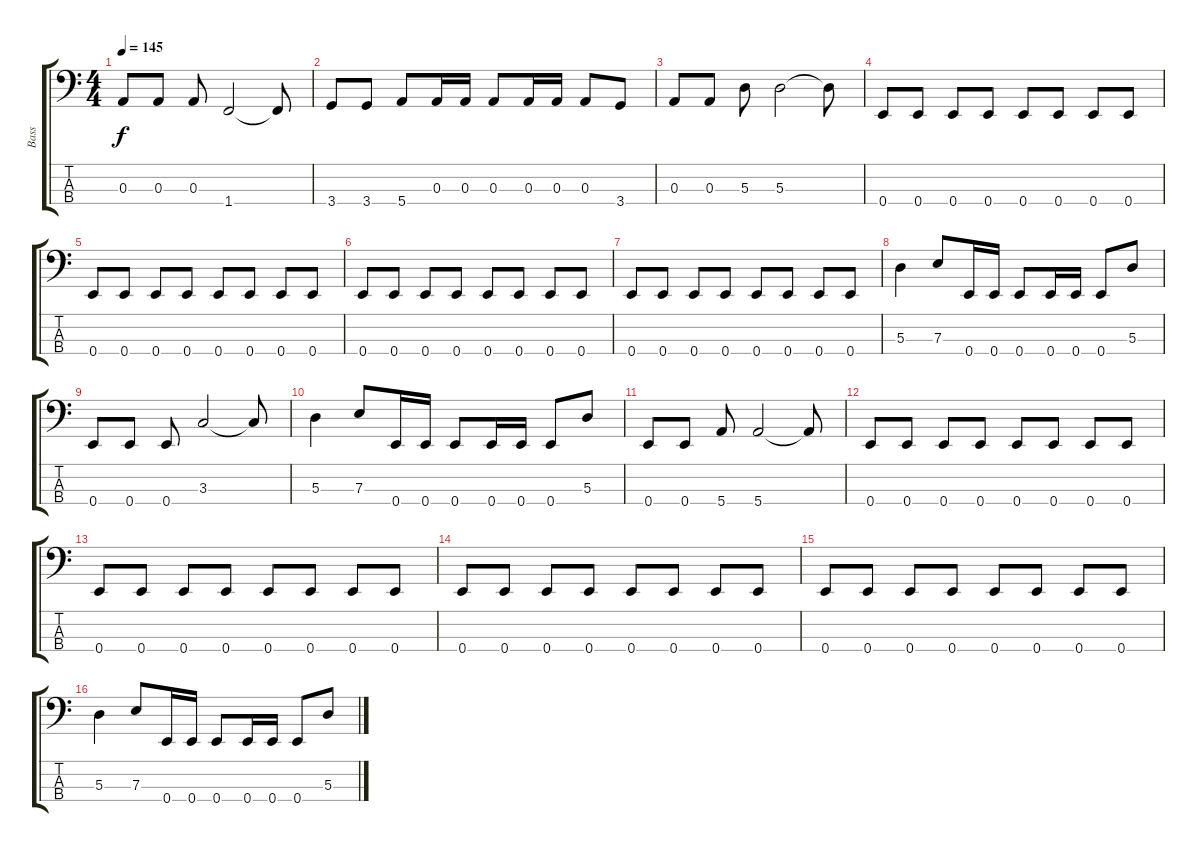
\track ("Bass" "Bass") {instrument electricbassfinger}
\staff {score tabs}
\tuning (G2 D2 A1 E1) {hide}
\ts (4 4)
\tempo 145
\clef f4
\ks c
0.3.8{dy f} 0.3.8 0.3.8 1.4.2 1.4{t}.8 |
3.4.8 3.4.8 5.4.8 0.3.16 0.3.16 0.3.8 0.3.16 0.3.16 0.3.8 3.4.8 |
0.3.8 0.3.8 5.3.8 5.3.2 5.3{t}.8 |
0.4.8 0.4.8 0.4.8 0.4.8 0.4.8 0.4.8 0.4.8 0.4.8 |
0.4.8 0.4.8 0.4.8 0.4.8 0.4.8 0.4.8 0.4.8 0.4.8 |
0.4.8 0.4.8 0.4.8 0.4.8 0.4.8 0.4.8 0.4.8 0.4.8 |
0.4.8 0.4.8 0.4.8 0.4.8 0.4.8 0.4.8 0.4.8 0.4.8 |
5.3.4 7.3.8 0.4.16 0.4.16 0.4.8 0.4.16 0.4.16 0.4.8 5.3.8 |
0.4.8 0.4.8 0.4.8 3.3.2 3.3{t}.8 |
5.3.4 7.3.8 0.4.16 0.4.16 0.4.8 0.4.16 0.4.16 0.4.8 5.3.8 |
0.4.8 0.4.8 5.4.8 5.4.2 5.4{t}.8 |
0.4.8 0.4.8 0.4.8 0.4.8 0.4.8 0.4.8 0.4.8 0.4.8 |
0.4.8 0.4.8 0.4.8 0.4.8 0.4.8 0.4.8 0.4.8 0.4.8 |
0.4.8 0.4.8 0.4.8 0.4.8 0.4.8 0.4.8 0.4.8 0.4.8 |
0.4.8 0.4.8 0.4.8 0.4.8 0.4.8 0.4.8 0.4.8 0.4.8 |
5.3.4 7.3.8 0.4.16 0.4.16 0.4.8 0.4.16 0.4.16 0.4.8 5.3.8
